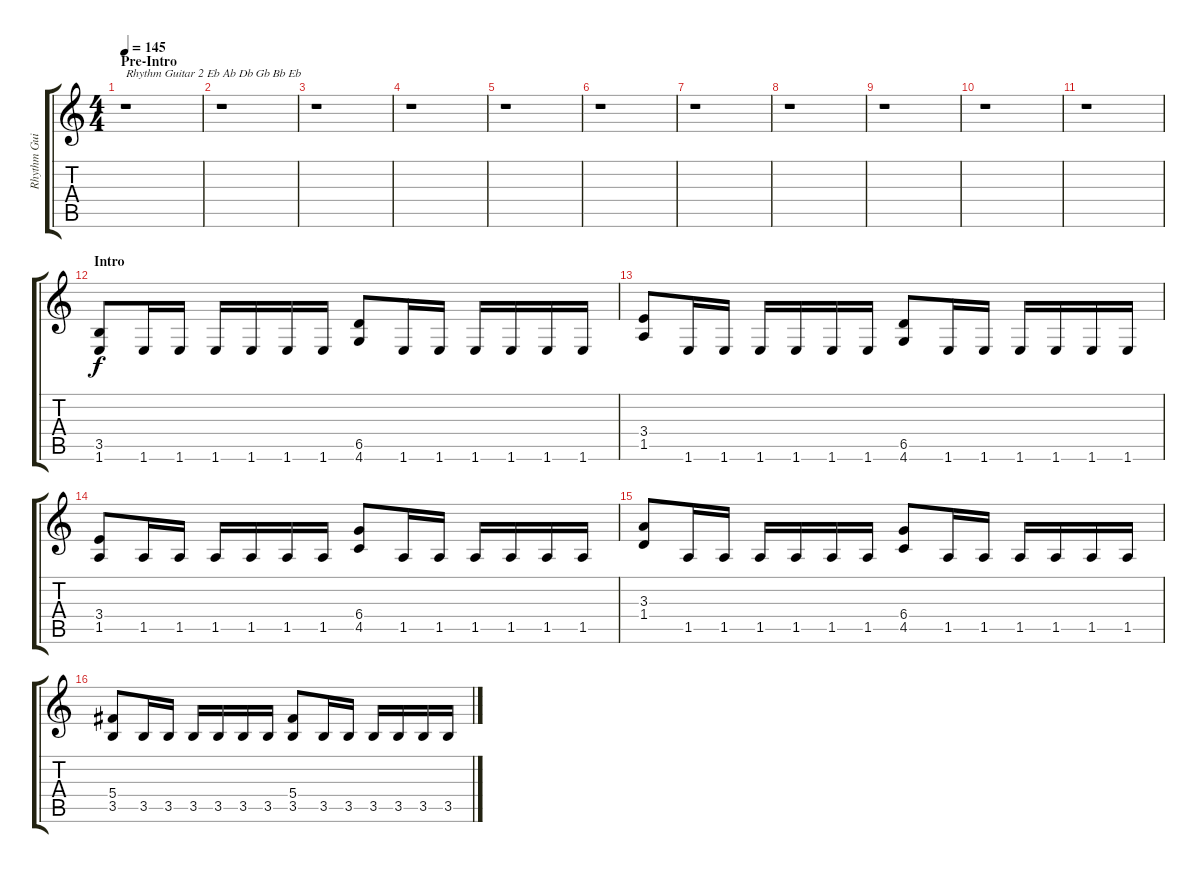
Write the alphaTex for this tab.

\track ("Rhythm Guitar 2" "Rhythm Gui") {instrument distortionguitar}
\staff {score tabs}
\tuning (Eb4 Bb3 Gb3 Db3 Ab2 Eb2) {hide}
\ts (4 4)
\section ("" "Pre-Intro")
\tempo 145
\clef g2
\ks c
r.1{txt "Rhythm Guitar 2 Eb Ab Db Gb Bb Eb" dy f instrument distortionguitar} |
r.1 |
r.1 |
r.1 |
r.1 |
r.1 |
r.1 |
r.1 |
r.1 |
r.1 |
r.1 |
\section ("" "Intro")
(3.5 1.6).8 1.6.16 1.6.16 1.6.16 1.6.16 1.6.16 1.6.16 (6.5 4.6).8 1.6.16 1.6.16 1.6.16 1.6.16 1.6.16 1.6.16 |
(3.4 1.5).8 1.6.16 1.6.16 1.6.16 1.6.16 1.6.16 1.6.16 (6.5 4.6).8 1.6.16 1.6.16 1.6.16 1.6.16 1.6.16 1.6.16 |
(3.4 1.5).8 1.5.16 1.5.16 1.5.16 1.5.16 1.5.16 1.5.16 (6.4 4.5).8 1.5.16 1.5.16 1.5.16 1.5.16 1.5.16 1.5.16 |
(3.3 1.4).8 1.5.16 1.5.16 1.5.16 1.5.16 1.5.16 1.5.16 (6.4 4.5).8 1.5.16 1.5.16 1.5.16 1.5.16 1.5.16 1.5.16 |
(5.4 3.5).8 3.5.16 3.5.16 3.5.16 3.5.16 3.5.16 3.5.16 (5.4 3.5).8 3.5.16 3.5.16 3.5.16 3.5.16 3.5.16 3.5.16
